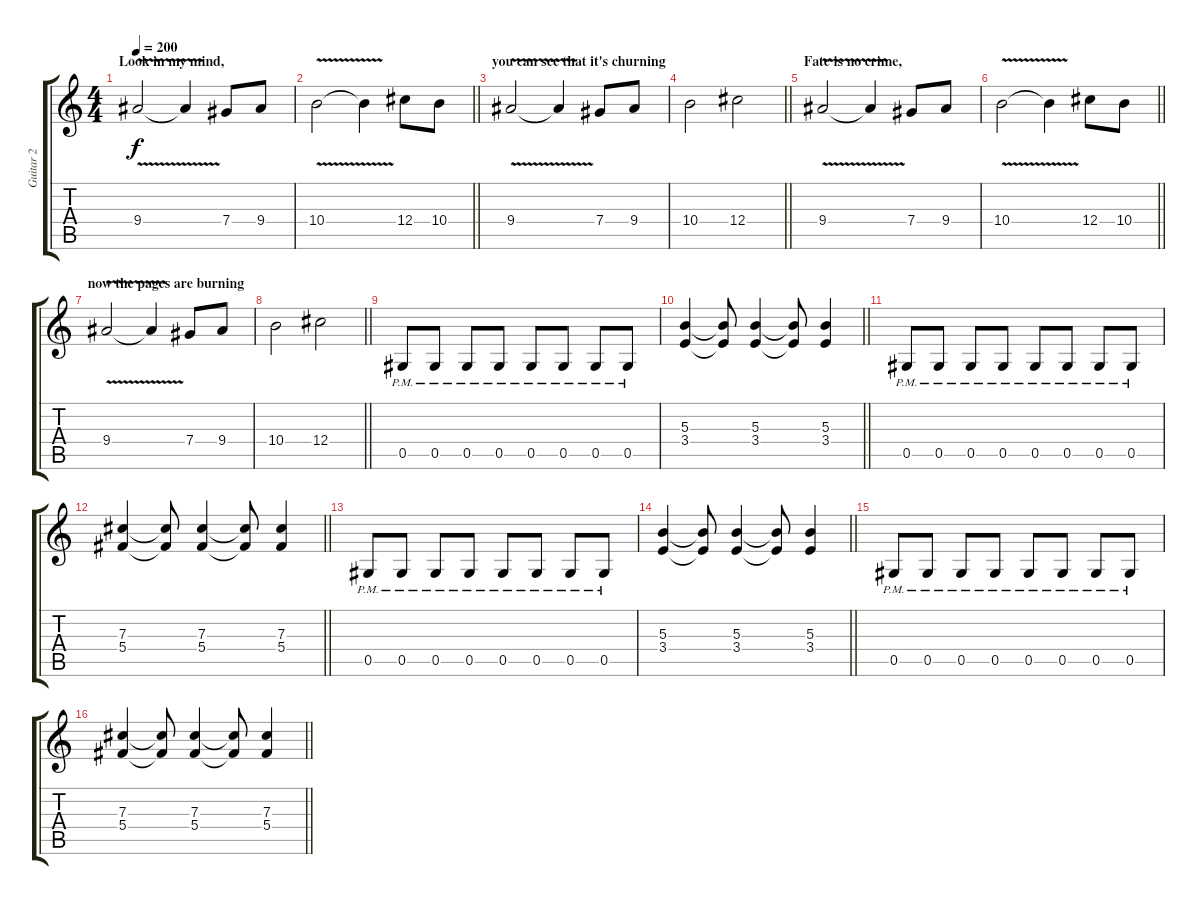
\track ("Guitar 2" "Guitar 2") {instrument overdrivenguitar}
\staff {score tabs}
\tuning (Eb4 Bb3 Gb3 Db3 Ab2 Eb2) {hide}
\ts (4 4)
\section ("" "Look in my mind,")
\tempo 200
\clef g2
\ks c
9.4{v}.2{dy f} 9.4{t}.4 7.4.8 9.4.8 |
\barLineRight lightlight
10.4{v}.2 10.4{t}.4 12.4.8 10.4.8 |
\section ("" "you can see that it's churning")
9.4{v}.2 9.4{t}.4 7.4.8 9.4.8 |
\barLineRight lightlight
10.4.2 12.4.2 |
\section ("" "Fate is no crime,")
9.4{v}.2 9.4{t}.4 7.4.8 9.4.8 |
\barLineRight lightlight
10.4{v}.2 10.4{t}.4 12.4.8 10.4.8 |
\section ("" "now the pages are burning")
9.4{v}.2 9.4{t}.4 7.4.8 9.4.8 |
\barLineRight lightlight
10.4.2 12.4.2 |
\section ("" "")
0.5{pm}.8 0.5{pm}.8 0.5{pm}.8 0.5{pm}.8 0.5{pm}.8 0.5{pm}.8 0.5{pm}.8 0.5{pm}.8 |
\barLineRight lightlight
(5.3 3.4).4 (5.3{t} 3.4{t}).8 (5.3 3.4).4 (5.3{t} 3.4{t}).8 (5.3 3.4).4 |
\section ("" "")
0.5{pm}.8 0.5{pm}.8 0.5{pm}.8 0.5{pm}.8 0.5{pm}.8 0.5{pm}.8 0.5{pm}.8 0.5{pm}.8 |
\barLineRight lightlight
(7.3 5.4).4 (7.3{t} 5.4{t}).8 (7.3 5.4).4 (7.3{t} 5.4{t}).8 (7.3 5.4).4 |
0.5{pm}.8 0.5{pm}.8 0.5{pm}.8 0.5{pm}.8 0.5{pm}.8 0.5{pm}.8 0.5{pm}.8 0.5{pm}.8 |
\barLineRight lightlight
(5.3 3.4).4 (5.3{t} 3.4{t}).8 (5.3 3.4).4 (5.3{t} 3.4{t}).8 (5.3 3.4).4 |
0.5{pm}.8 0.5{pm}.8 0.5{pm}.8 0.5{pm}.8 0.5{pm}.8 0.5{pm}.8 0.5{pm}.8 0.5{pm}.8 |
\barLineRight lightlight
(7.3 5.4).4 (7.3{t} 5.4{t}).8 (7.3 5.4).4 (7.3{t} 5.4{t}).8 (7.3 5.4).4
